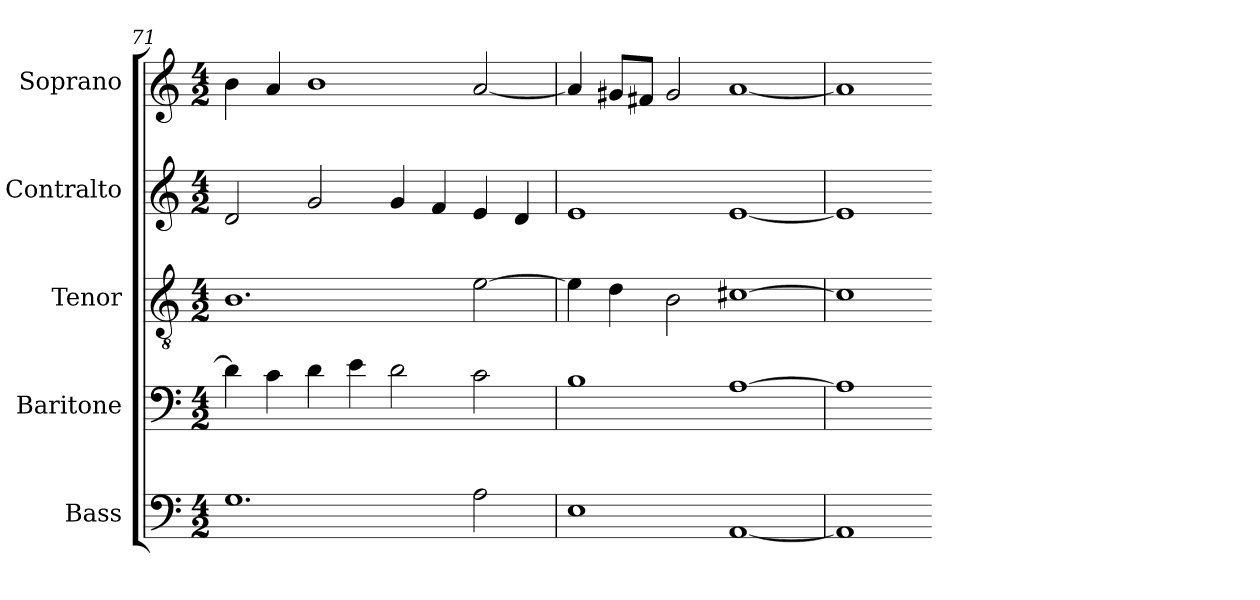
**kern	**kern	**kern	**kern	**kern
*part5	*part4	*part3	*part2	*part1
*staff5	*staff4	*staff3	*staff2	*staff1
*I"Bass	*I"Baritone	*I"Tenor	*I"Contralto	*I"Soprano
*I'B	*I'Bar	*I'T	*I'A	*I'S
*clefF4	*clefF4	*clefGv2	*clefG2	*clefG2
*k[]	*k[]	*k[]	*k[]	*k[]
*A:aeo	*A:aeo	*A:aeo	*A:aeo	*A:aeo
*M4/2	*M4/2	*M4/2	*M4/2	*M4/2
=71	=71	=71	=71	=71
1.G	4d]	1.B	2d	4b
.	4c	.	.	4a
.	4d	.	2g	1b
.	4e	.	.	.
.	2d	.	4g	.
.	.	.	4f	.
2A	2c	[2e	4e	[2a
.	.	.	4d	.
=72	=72	=72	=72	=72
1E	1B	4e]	1e	4a]
.	.	4d	.	8g#X/L
.	.	.	.	8f#X/J
.	.	2B	.	2g#
[1AA	[1A	[1c#X	[1e	[1a
=73	=73	=73	=73	=73
1AA]	1A]	1c#]	1e]	1a]
=-	=-	=-	=-	=-
*-	*-	*-	*-	*-
